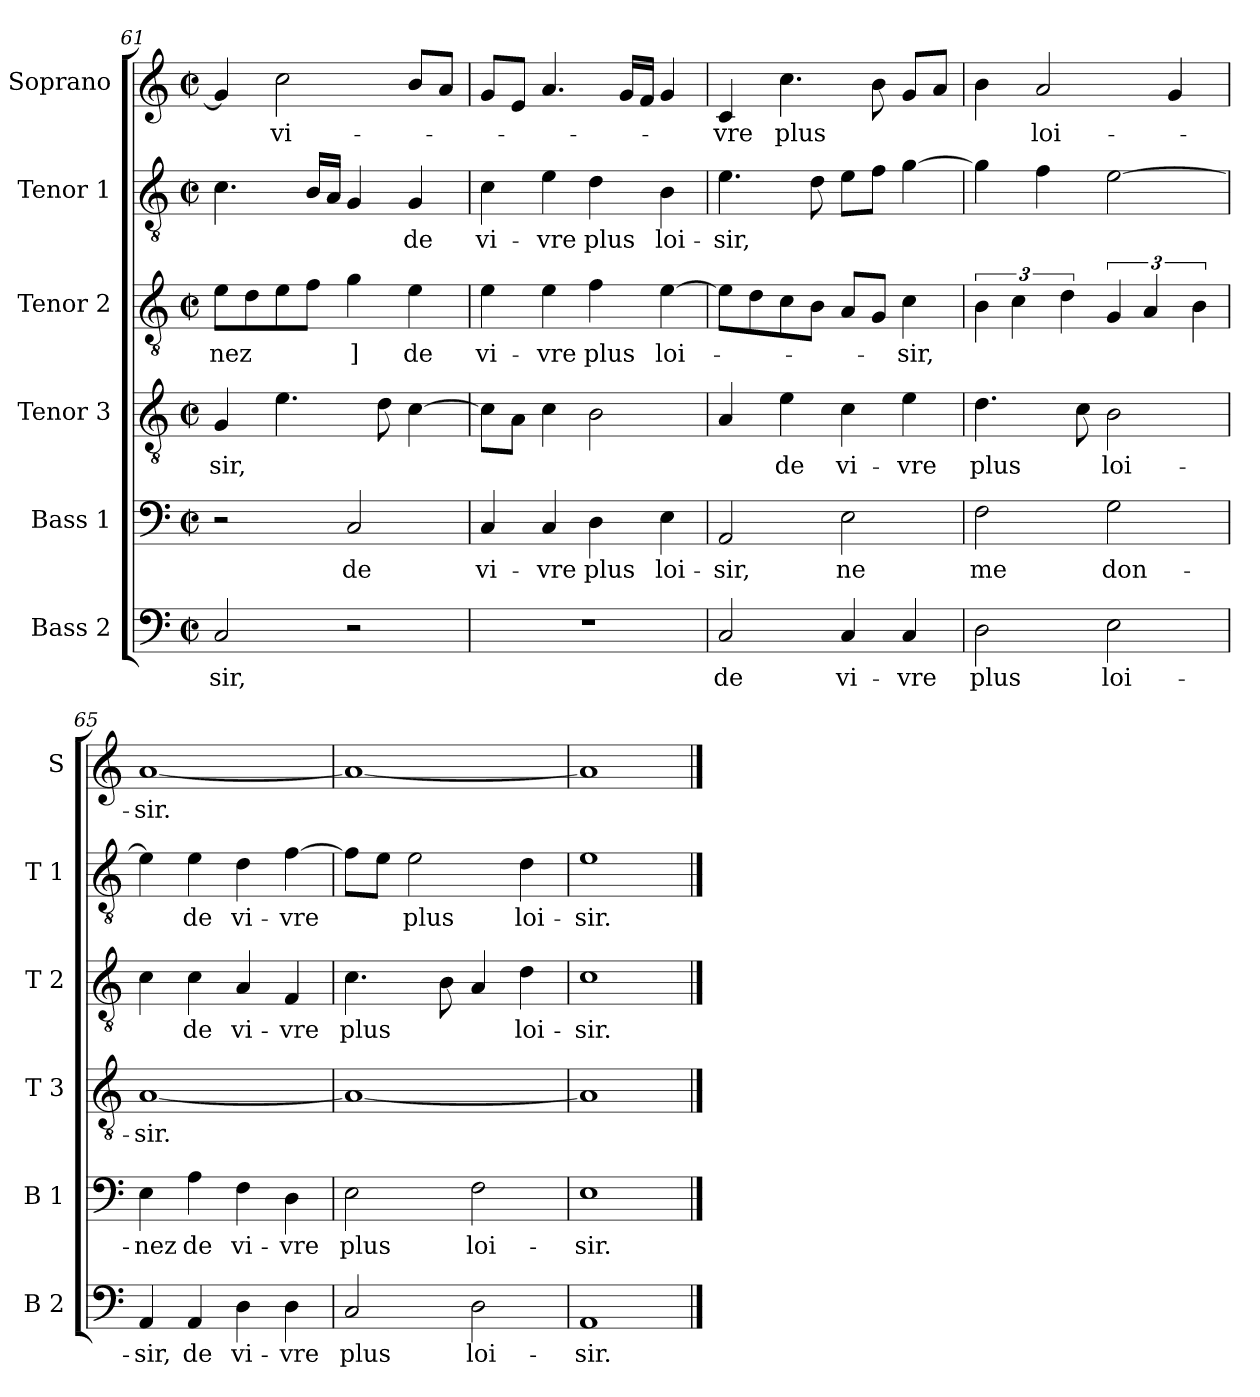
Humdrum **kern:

**kern	**text	**kern	**text	**kern	**text	**kern	**text	**kern	**text	**kern	**text
*part6	*part6	*part5	*part5	*part4	*part4	*part3	*part3	*part2	*part2	*part1	*part1
*staff6	*staff6	*staff5	*staff5	*staff4	*staff4	*staff3	*staff3	*staff2	*staff2	*staff1	*staff1
*I"Bass 2	*	*I"Bass 1	*	*I"Tenor 3	*	*I"Tenor 2	*	*I"Tenor 1	*	*I"Soprano	*
*I'B 2	*	*I'B 1	*	*I'T 3	*	*I'T 2	*	*I'T 1	*	*I'S	*
*clefF4	*	*clefF4	*	*clefGv2	*	*clefGv2	*	*clefGv2	*	*clefG2	*
*k[]	*	*k[]	*	*k[]	*	*k[]	*	*k[]	*	*k[]	*
*C:	*	*C:	*	*C:	*	*C:	*	*C:	*	*C:	*
*M2/2	*	*M2/2	*	*M2/2	*	*M2/2	*	*M2/2	*	*M2/2	*
*met(c|)	*	*met(c|)	*	*met(c|)	*	*met(c|)	*	*met(c|)	*	*met(c|)	*
=61	=61	=61	=61	=61	=61	=61	=61	=61	=61	=61	=61
2C/	-sir,	2r	.	4G/	-sir,	8e\L	-nez	4.c\	.	4g/]	.
.	.	.	.	.	.	8d\	.	.	.	.	.
.	.	.	.	4.e\	.	8e\	.	.	.	2cc\	vi-
.	.	.	.	.	.	8f\J	.	16B/LL	.	.	.
.	.	.	.	.	.	.	.	16A/JJ	.	.	.
2r	.	2C/	de	.	.	4g\	]	4G/	.	.	.
.	.	.	.	8d\	.	.	.	.	.	.	.
.	.	.	.	[4c\	.	4e\	de	4G/	de	8b/L	.
.	.	.	.	.	.	.	.	.	.	8a/J	.
=62	=62	=62	=62	=62	=62	=62	=62	=62	=62	=62	=62
1r	.	4C/	vi-	8c\L]	.	4e\	vi-	4c\	vi-	8g/L	.
.	.	.	.	8A\J	.	.	.	.	.	8e/J	.
.	.	4C/	-vre	4c\	.	4e\	-vre	4e\	-vre	4.a/	.
.	.	4D\	plus	2B\	.	4f\	plus	4d\	plus	.	.
.	.	.	.	.	.	.	.	.	.	16g/LL	.
.	.	.	.	.	.	.	.	.	.	16f/JJ	.
.	.	4E\	loi-	.	.	[4e\	loi-	4B\	loi-	4g/	.
!!LO:LB:g=z
=63	=63	=63	=63	=63	=63	=63	=63	=63	=63	=63	=63
2C/	de	2AA/	-sir,	4A/	.	8e\L]	.	4.e\	-sir,	4c/	-vre
.	.	.	.	.	.	8d\	.	.	.	.	.
.	.	.	.	4e\	de	8c\	.	.	.	4.cc\	plus
.	.	.	.	.	.	8B\J	.	8d\	.	.	.
4C/	vi-	2E\	ne	4c\	vi-	8A/L	.	8e\L	.	.	.
.	.	.	.	.	.	8G/J	.	8f\J	.	8b\	.
4C/	-vre	.	.	4e\	-vre	4c\	-sir,	[4g\	.	8g/L	.
.	.	.	.	.	.	.	.	.	.	8a/J	.
=64	=64	=64	=64	=64	=64	=64	=64	=64	=64	=64	=64
2D\	plus	2F\	me	4.d\	plus	6B\	.	4g\]	.	4b\	.
.	.	.	.	.	.	6c\	.	.	.	.	.
.	.	.	.	.	.	.	.	4f\	.	2a/	loi-
.	.	.	.	.	.	6d\	.	.	.	.	.
.	.	.	.	8c\	.	.	.	.	.	.	.
2E\	loi-	2G\	don-	2B\	loi-	6G/	.	[2e\	.	.	.
.	.	.	.	.	.	6A/	.	.	.	.	.
.	.	.	.	.	.	.	.	.	.	4g/	.
.	.	.	.	.	.	6B\	.	.	.	.	.
=65	=65	=65	=65	=65	=65	=65	=65	=65	=65	=65	=65
4AA/	-sir,	4E\	-nez	[1A	-sir.	4c\	.	4e\]	.	[1a	-sir.
4AA/	de	4A\	de	.	.	4c\	de	4e\	de	.	.
4D\	vi-	4F\	vi-	.	.	4A/	vi-	4d\	vi-	.	.
4D\	-vre	4D\	-vre	.	.	4F/	-vre	[4f\	-vre	.	.
=66	=66	=66	=66	=66	=66	=66	=66	=66	=66	=66	=66
2C/	plus	2E\	plus	1A_	.	4.c\	plus	8f\L]	.	1a_	.
.	.	.	.	.	.	.	.	8e\J	.	.	.
.	.	.	.	.	.	.	.	2e\	plus	.	.
.	.	.	.	.	.	8B\	.	.	.	.	.
2D\	loi-	2F\	loi-	.	.	4A/	.	.	.	.	.
.	.	.	.	.	.	4d\	loi-	4d\	loi-	.	.
=67	=67	=67	=67	=67	=67	=67	=67	=67	=67	=67	=67
1AA	-sir.	1E	-sir.	1A]	.	1c	-sir.	1e	-sir.	1a]	.
==	==	==	==	==	==	==	==	==	==	==	==
*-	*-	*-	*-	*-	*-	*-	*-	*-	*-	*-	*-
